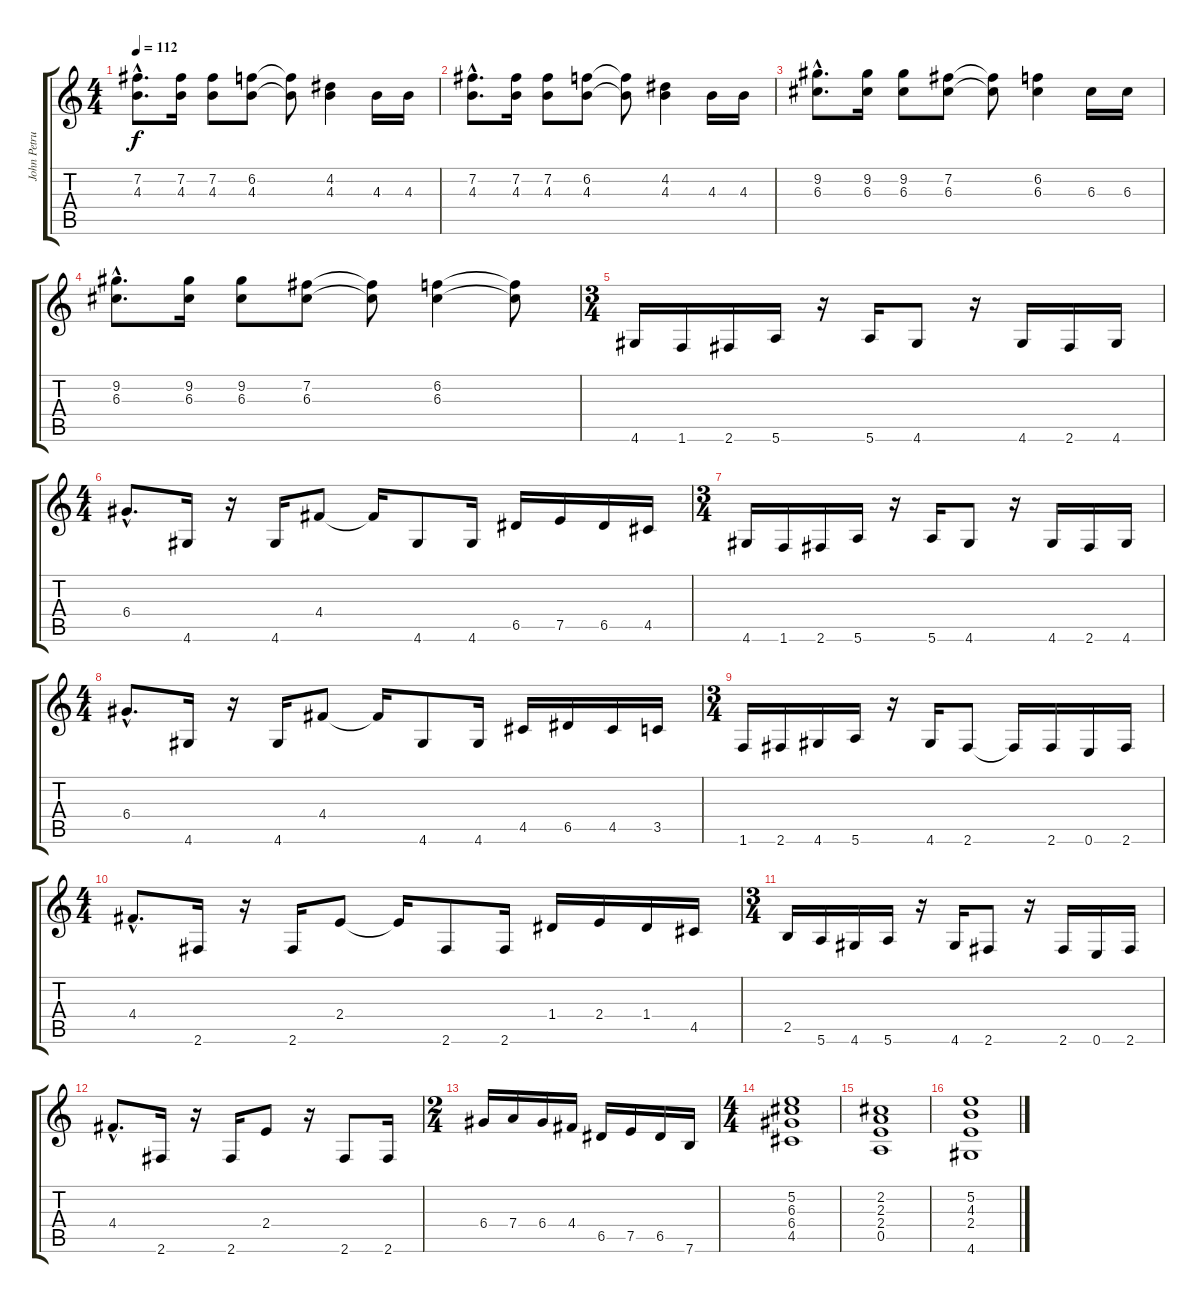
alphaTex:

\track ("John Petrucci - 6 Strings Guitar" "John Petru") {instrument distortionguitar}
\staff {score tabs}
\tuning (E4 B3 G3 D3 A2 E2) {hide}
\ts (4 4)
\tempo 112
\clef g2
\ks c
(7.2{hac} 4.3{hac}).8{d dy f} (7.2 4.3).16 (7.2 4.3).8 (6.2 4.3).8 (6.2{t} 4.3{t}).8 (4.2 4.3).4 4.3.16 4.3.16 |
(7.2{hac} 4.3{hac}).8{d} (7.2 4.3).16 (7.2 4.3).8 (6.2 4.3).8 (6.2{t} 4.3{t}).8 (4.2 4.3).4 4.3.16 4.3.16 |
(9.2{hac} 6.3{hac}).8{d} (9.2 6.3).16 (9.2 6.3).8 (7.2 6.3).8 (7.2{t} 6.3{t}).8 (6.2 6.3).4 6.3.16 6.3.16 |
(9.2{hac} 6.3{hac}).8{d} (9.2 6.3).16 (9.2 6.3).8 (7.2 6.3).8 (7.2{t} 6.3{t}).8 (6.2 6.3).4 (6.2{t} 6.3{t}).8 |
\ts (3 4)
4.6.16 1.6.16 2.6.16 5.6.16 r.16 5.6.16 4.6.8 r.16 4.6.16 2.6.16 4.6.16 |
\ts (4 4)
6.4{hac}.8{d} 4.6.16 r.16 4.6.16 4.4.8 4.4{t}.16 4.6.8 4.6.16 6.5.16 7.5.16 6.5.16 4.5.16 |
\ts (3 4)
4.6.16 1.6.16 2.6.16 5.6.16 r.16 5.6.16 4.6.8 r.16 4.6.16 2.6.16 4.6.16 |
\ts (4 4)
6.4{hac}.8{d} 4.6.16 r.16 4.6.16 4.4.8 4.4{t}.16 4.6.8 4.6.16 4.5.16 6.5.16 4.5.16 3.5.16 |
\ts (3 4)
1.6.16 2.6.16 4.6.16 5.6.16 r.16 4.6.16 2.6.8 2.6{t}.16 2.6.16 0.6.16 2.6.16 |
\ts (4 4)
4.4{hac}.8{d} 2.6.16 r.16 2.6.16 2.4.8 2.4{t}.16 2.6.8 2.6.16 1.4.16 2.4.16 1.4.16 4.5.16 |
\ts (3 4)
2.5.16 5.6.16 4.6.16 5.6.16 r.16 4.6.16 2.6.8 r.16 2.6.16 0.6.16 2.6.16 |
4.4{hac}.8{d} 2.6.16 r.16 2.6.16 2.4.8 r.16 2.6.8 2.6.16 |
\ts (2 4)
6.4.16 7.4.16 6.4.16 4.4.16 6.5.16 7.5.16 6.5.16 7.6.16 |
\ts (4 4)
(5.2 6.3 6.4 4.5).1 |
(2.2 2.3 2.4 0.5).1 |
(5.2 4.3 2.4 4.6).1
